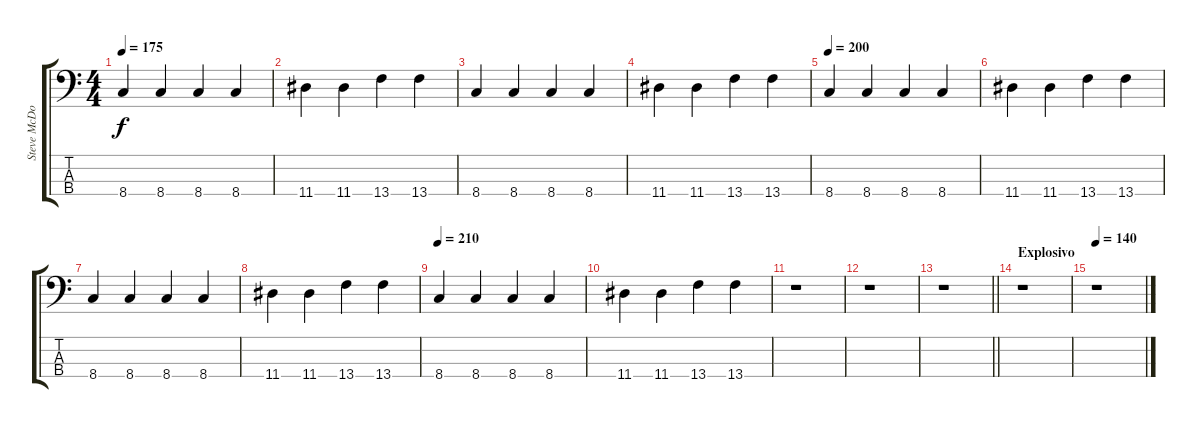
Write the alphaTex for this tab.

\track ("Steve McDonald" "Steve McDo") {instrument electricbassfinger}
\staff {score tabs}
\tuning (G2 D2 A1 E1) {hide}
\ts (4 4)
\tempo 175
\clef f4
\ks c
8.4.4{dy f} 8.4.4 8.4.4 8.4.4 |
11.4.4 11.4.4 13.4.4 13.4.4 |
8.4.4 8.4.4 8.4.4 8.4.4 |
11.4.4 11.4.4 13.4.4 13.4.4 |
\tempo 200
8.4.4 8.4.4 8.4.4 8.4.4 |
11.4.4 11.4.4 13.4.4 13.4.4 |
8.4.4 8.4.4 8.4.4 8.4.4 |
11.4.4 11.4.4 13.4.4 13.4.4 |
\tempo 210
8.4.4 8.4.4 8.4.4 8.4.4 |
11.4.4 11.4.4 13.4.4 13.4.4 |
r.1 |
r.1 |
\barLineRight lightlight
r.1 |
\section ("" "Explosivo")
r.1 |
\tempo 140
r.1
